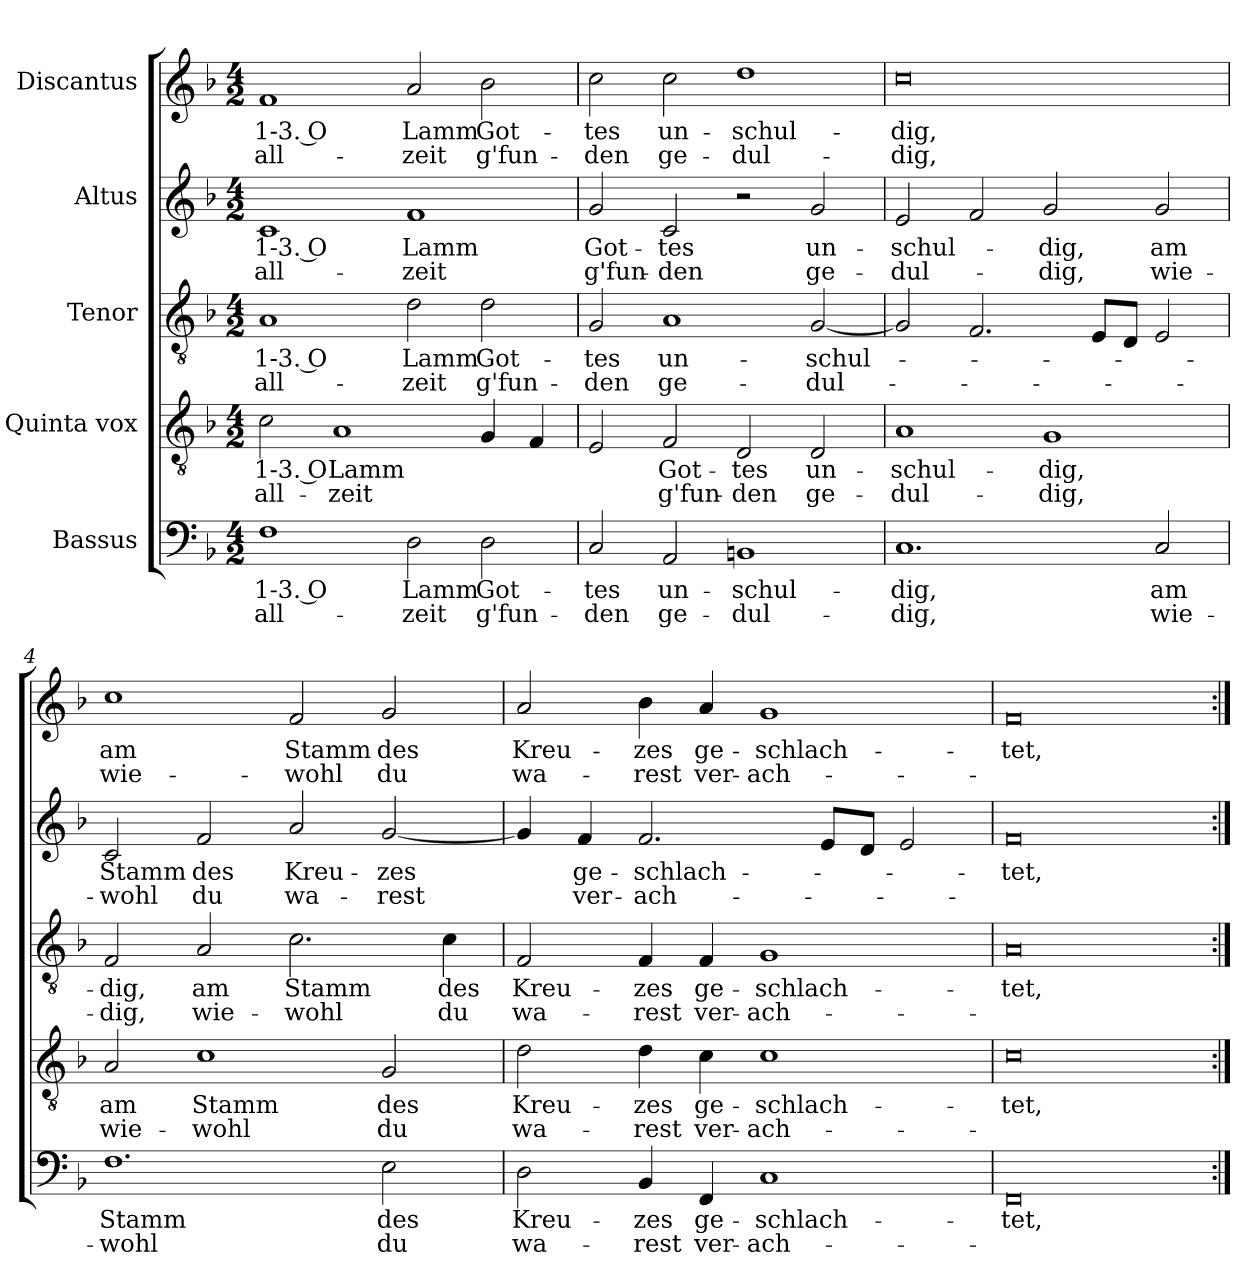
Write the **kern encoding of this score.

**kern	**text	**text	**kern	**text	**text	**kern	**text	**text	**kern	**text	**text	**kern	**text	**text
*part5	*part5	*part5	*part4	*part4	*part4	*part3	*part3	*part3	*part2	*part2	*part2	*part1	*part1	*part1
*staff5	*staff5	*staff5	*staff4	*staff4	*staff4	*staff3	*staff3	*staff3	*staff2	*staff2	*staff2	*staff1	*staff1	*staff1
*I"Bassus	*	*	*I"Quinta vox	*	*	*I"Tenor	*	*	*I"Altus	*	*	*I"Discantus	*	*
*clefF4	*	*	*clefGv2	*	*	*clefGv2	*	*	*clefG2	*	*	*clefG2	*	*
*k[b-]	*	*	*k[b-]	*	*	*k[b-]	*	*	*k[b-]	*	*	*k[b-]	*	*
*M4/2	*	*	*M4/2	*	*	*M4/2	*	*	*M4/2	*	*	*M4/2	*	*
=1	=1	=1	=1	=1	=1	=1	=1	=1	=1	=1	=1	=1	=1	=1
!	!LO:LY:b	!LO:LY:b	!	!LO:LY:b	!LO:LY:b	!	!LO:LY:b	!LO:LY:b	!	!LO:LY:b	!LO:LY:b	!	!LO:LY:b	!LO:LY:b
1F	1-3. O	all-	2c\	1-3. O	all-	1A	1-3. O	all-	1c	1-3. O	all-	1f	1-3. O	all-
!	!	!	!	!LO:LY:b	!LO:LY:b	!	!	!	!	!	!	!	!	!
.	.	.	1A	Lamm	-zeit	.	.	.	.	.	.	.	.	.
!	!LO:LY:b	!LO:LY:b	!	!	!	!	!LO:LY:b	!LO:LY:b	!	!LO:LY:b	!LO:LY:b	!	!LO:LY:b	!LO:LY:b
2D\	Lamm	-zeit	.	.	.	2d\	Lamm	-zeit	1f	Lamm	-zeit	2a/	Lamm	-zeit
!	!LO:LY:b	!LO:LY:b	!	!	!	!	!LO:LY:b	!LO:LY:b	!	!	!	!	!LO:LY:b	!LO:LY:b
2D\	Got-	g'fun-	4G/	.	.	2d\	Got-	g'fun-	.	.	.	2b-\	Got-	g'fun-
.	.	.	4F/	.	.	.	.	.	.	.	.	.	.	.
=2	=2	=2	=2	=2	=2	=2	=2	=2	=2	=2	=2	=2	=2	=2
!	!LO:LY:b	!LO:LY:b	!	!	!	!	!LO:LY:b	!LO:LY:b	!	!LO:LY:b	!LO:LY:b	!	!LO:LY:b	!LO:LY:b
2C/	-tes	-den	2E/	.	.	2G/	-tes	-den	2g/	Got-	g'fun-	2cc\	-tes	-den
!	!LO:LY:b	!LO:LY:b	!	!LO:LY:b	!LO:LY:b	!	!LO:LY:b	!LO:LY:b	!	!LO:LY:b	!LO:LY:b	!	!LO:LY:b	!LO:LY:b
2AA/	un-	ge-	2F/	Got-	g'fun-	1A	un-	ge-	2c/	-tes	-den	2cc\	un-	ge-
!	!LO:LY:b	!LO:LY:b	!	!LO:LY:b	!LO:LY:b	!	!	!	!	!	!	!	!LO:LY:b	!LO:LY:b
1BBn	-schul-	-dul-	2D/	-tes	-den	.	.	.	2r	.	.	1dd	-schul-	-dul-
!	!	!	!	!LO:LY:b	!LO:LY:b	!	!LO:LY:b	!LO:LY:b	!	!LO:LY:b	!LO:LY:b	!	!	!
.	.	.	2D/	un-	ge-	[2G	-schul-	-dul-	2g/	un-	ge-	.	.	.
=3	=3	=3	=3	=3	=3	=3	=3	=3	=3	=3	=3	=3	=3	=3
!	!LO:LY:b	!LO:LY:b	!	!LO:LY:b	!LO:LY:b	!	!	!	!	!LO:LY:b	!LO:LY:b	!	!LO:LY:b	!LO:LY:b
1.C	-dig,	-dig,	1A	-schul-	-dul-	2G/]	.	.	2e/	-schul-	-dul-	0cc	-dig,	-dig,
.	.	.	.	.	.	2.F/	.	.	2f/	.	.	.	.	.
!	!	!	!	!LO:LY:b	!LO:LY:b	!	!	!	!	!LO:LY:b	!LO:LY:b	!	!	!
.	.	.	1G	-dig,	-dig,	.	.	.	2g/	-dig,	-dig,	.	.	.
.	.	.	.	.	.	8E/L	.	.	.	.	.	.	.	.
.	.	.	.	.	.	8D/J	.	.	.	.	.	.	.	.
!	!LO:LY:b	!LO:LY:b	!	!	!	!	!	!	!	!LO:LY:b	!LO:LY:b	!	!	!
2C/	am	wie-	.	.	.	2E/	.	.	2g/	am	wie-	.	.	.
!!LO:LB:g=z
=4	=4	=4	=4	=4	=4	=4	=4	=4	=4	=4	=4	=4	=4	=4
!	!LO:LY:b	!LO:LY:b	!	!LO:LY:b	!LO:LY:b	!	!LO:LY:b	!LO:LY:b	!	!LO:LY:b	!LO:LY:b	!	!LO:LY:b	!LO:LY:b
1.F	Stamm	-wohl	2A/	am	wie-	2F/	-dig,	-dig,	2c/	Stamm	-wohl	1cc	am	wie-
!	!	!	!	!LO:LY:b	!LO:LY:b	!	!LO:LY:b	!LO:LY:b	!	!LO:LY:b	!LO:LY:b	!	!	!
.	.	.	1c	Stamm	-wohl	2A/	am	wie-	2f/	des	du	.	.	.
!	!	!	!	!	!	!	!LO:LY:b	!LO:LY:b	!	!LO:LY:b	!LO:LY:b	!	!LO:LY:b	!LO:LY:b
.	.	.	.	.	.	2.c\	Stamm	-wohl	2a/	Kreu-	wa-	2f/	Stamm	-wohl
!	!LO:LY:b	!LO:LY:b	!	!LO:LY:b	!LO:LY:b	!	!	!	!	!LO:LY:b	!LO:LY:b	!	!LO:LY:b	!LO:LY:b
2E\	des	du	2G/	des	du	.	.	.	[2g/	-zes	-rest	2g/	des	du
!	!	!	!	!	!	!	!LO:LY:b	!LO:LY:b	!	!	!	!	!	!
.	.	.	.	.	.	4c\	des	du	.	.	.	.	.	.
=5	=5	=5	=5	=5	=5	=5	=5	=5	=5	=5	=5	=5	=5	=5
!	!LO:LY:b	!LO:LY:b	!	!LO:LY:b	!LO:LY:b	!	!LO:LY:b	!LO:LY:b	!	!	!	!	!LO:LY:b	!LO:LY:b
2D\	Kreu-	wa-	2d\	Kreu-	wa-	2F/	Kreu-	wa-	4g/]	.	.	2a/	Kreu-	wa-
!	!	!	!	!	!	!	!	!	!	!LO:LY:b	!LO:LY:b	!	!	!
.	.	.	.	.	.	.	.	.	4f/	ge-	ver-	.	.	.
!	!LO:LY:b	!LO:LY:b	!	!LO:LY:b	!LO:LY:b	!	!LO:LY:b	!LO:LY:b	!	!LO:LY:b	!LO:LY:b	!	!LO:LY:b	!LO:LY:b
4BB-/	-zes	-rest	4d\	-zes	-rest	4F/	-zes	-rest	2.f/	-schlach-	-ach-	4b-\	-zes	-rest
!	!LO:LY:b	!LO:LY:b	!	!LO:LY:b	!LO:LY:b	!	!LO:LY:b	!LO:LY:b	!	!	!	!	!LO:LY:b	!LO:LY:b
4FF/	ge-	ver-	4c\	ge-	ver-	4F/	ge-	ver-	.	.	.	4a/	ge-	ver-
!	!LO:LY:b	!LO:LY:b	!	!LO:LY:b	!LO:LY:b	!	!LO:LY:b	!LO:LY:b	!	!	!	!	!LO:LY:b	!LO:LY:b
1C	-schlach-	-ach-	1c	-schlach-	-ach-	1G	-schlach-	-ach-	.	.	.	1g	-schlach-	-ach-
.	.	.	.	.	.	.	.	.	8e/L	.	.	.	.	.
.	.	.	.	.	.	.	.	.	8d/J	.	.	.	.	.
.	.	.	.	.	.	.	.	.	2e/	.	.	.	.	.
=6	=6	=6	=6	=6	=6	=6	=6	=6	=6	=6	=6	=6	=6	=6
!	!LO:LY:b	!	!	!LO:LY:b	!	!	!LO:LY:b	!	!	!LO:LY:b	!	!	!LO:LY:b	!
0FF	-tet,	.	0c	-tet,	.	0A	-tet,	.	0f	-tet,	.	0f	-tet,	.
=:|!	=:|!	=:|!	=:|!	=:|!	=:|!	=:|!	=:|!	=:|!	=:|!	=:|!	=:|!	=:|!	=:|!	=:|!
*-	*-	*-	*-	*-	*-	*-	*-	*-	*-	*-	*-	*-	*-	*-
